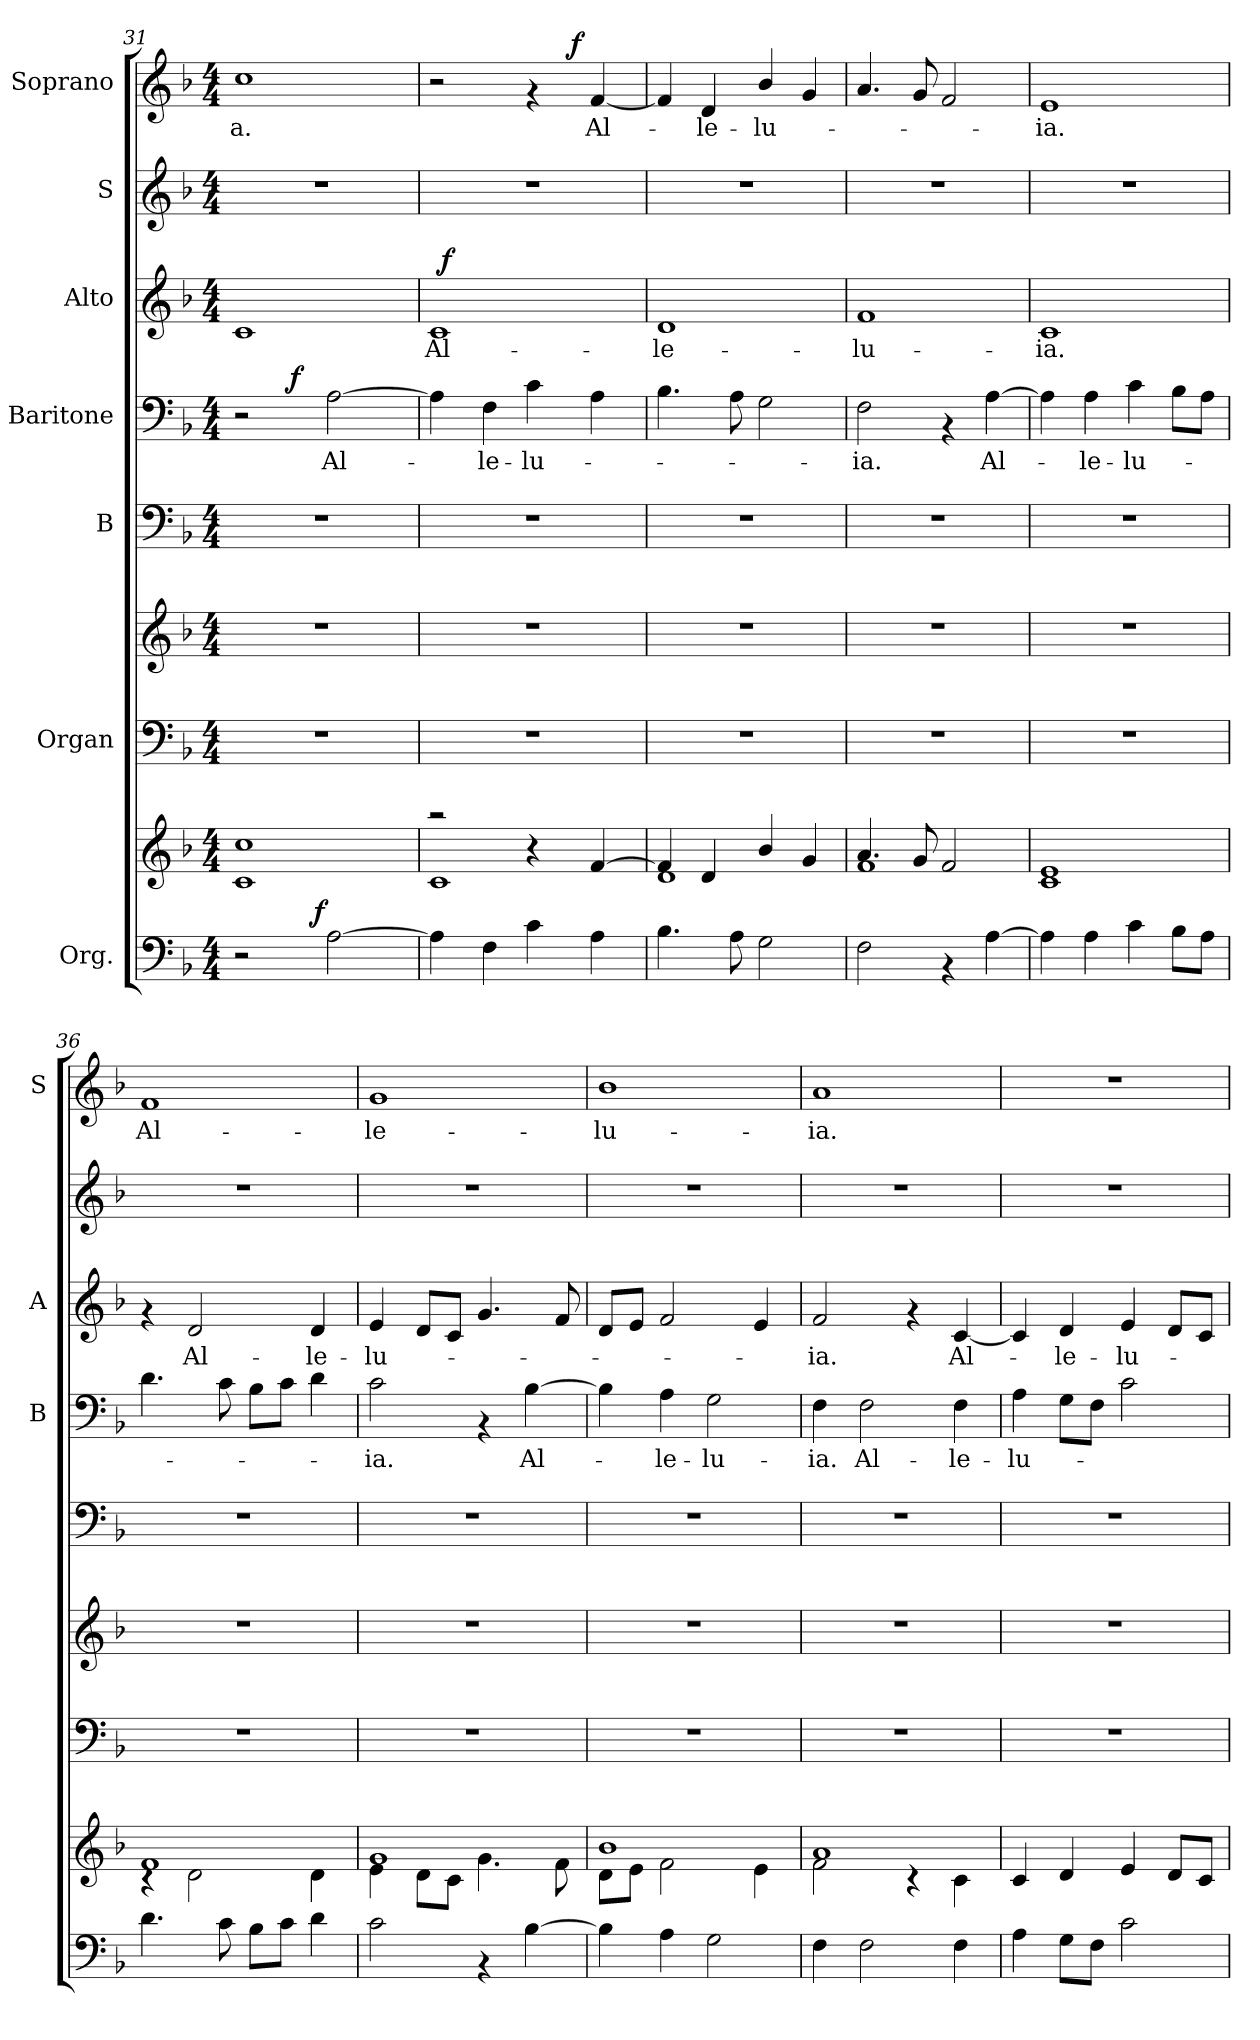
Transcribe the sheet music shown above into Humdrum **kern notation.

**kern	**kern	**dynam	**kern	**kern	**kern	**kern	**text	**dynam	**kern	**text	**dynam	**kern	**kern	**text	**dynam
*part7	*part7	*part7	*part6	*part6	*part5	*part4	*part4	*part4	*part3	*part3	*part3	*part2	*part1	*part1	*part1
*staff9	*staff8	*staff8/9	*staff7	*staff6	*staff5	*staff4	*staff4	*staff4	*staff3	*staff3	*staff3	*staff2	*staff1	*staff1	*staff1
*I"Org.	*	*	*I"Organ	*	*I"B	*I"Baritone	*	*	*I"Alto	*	*	*I"S	*I"Soprano	*	*
*	*	*	*	*	*	*I'B	*	*	*I'A	*	*	*	*I'S	*	*
*clefF4	*clefG2	*	*clefF4	*clefG2	*clefF4	*clefF4	*	*	*clefG2	*	*	*clefG2	*clefG2	*	*
*k[b-]	*k[b-]	*	*k[b-]	*k[b-]	*k[b-]	*k[b-]	*	*	*k[b-]	*	*	*k[b-]	*k[b-]	*	*
*F:	*F:	*	*F:	*F:	*F:	*F:	*	*	*F:	*	*	*F:	*F:	*	*
*M4/4	*M4/4	*	*M4/4	*M4/4	*M4/4	*M4/4	*	*	*M4/4	*	*	*M4/4	*M4/4	*	*
=31	=31	=31	=31	=31	=31	=31	=31	=31	=31	=31	=31	=31	=31	=31	=31
!	!	!	!	!	!	!	!	!	!	!	!	!	!	!LO:LY:b	!
*^	*	*	*	*	*	*^	*	*	*	*	*	*	*	*	*
2r	4...ryy	1c 1cc	.	1r	1r	1r	2r	4.ryy	.	.	1c	.	.	1r	1cc	-a.	.
!	!	!	!	!	!	!	!	!	!	!LO:DY:a	!	!	!	!	!	!	!
.	.	.	.	.	.	.	.	2ryy	.	f	.	.	.	.	.	.	.
!	!	!	!LO:DY:a=2	!	!	!	!	!	!	!	!	!	!	!	!	!	!
.	2ryy	.	f	.	.	.	.	.	.	.	.	.	.	.	.	.	.
!	!	!	!	!	!	!	!	!	!LO:LY:b	!	!	!	!	!	!	!	!
[>2A\	.	.	.	.	.	.	[>2A\	.	Al-	.	.	.	.	.	.	.	.
.	.	.	.	.	.	.	.	8ryy	.	.	.	.	.	.	.	.	.
.	32ryy	.	.	.	.	.	.	.	.	.	.	.	.	.	.	.	.
=32	=32	=32	=32	=32	=32	=32	=32	=32	=32	=32	=32	=32	=32	=32	=32	=32	=32
*	*	*^	*	*	*	*	*	*	*	*	*	*	*	*	*	*	*
!	!	!	!	!	!	!	!	!	!	!	!	!	!LO:LY:b	!	!	!	!	!
*v	*v	*	*	*	*	*	*	*v	*v	*	*	*^	*	*	*	*^	*	*
4A\]	2raa	1c	.	1r	1r	1r	4A\]	.	.	1c	32ryy	-Al-	.	1r	2r	2ryy	.	.
!	!	!	!	!	!	!	!	!	!	!	!	!	!LO:DY:a	!	!	!	!	!
.	.	.	.	.	.	.	.	.	.	.	2ryy	.	f	.	.	.	.	.
!	!	!	!	!	!	!	!	!LO:LY:b	!	!	!	!	!	!	!	!	!	!
4F\	.	.	.	.	.	.	4F\	-le-	.	.	.	.	.	.	.	.	.	.
!	!	!	!	!	!	!	!	!LO:LY:b	!	!	!	!	!	!	!	!	!	!
4c\	4ra	.	.	.	.	.	4c\	-lu-	.	.	.	.	.	.	4rf	8.ryy	.	.
.	.	.	.	.	.	.	.	.	.	.	4...ryy	.	.	.	.	.	.	.
!	!	!	!	!	!	!	!	!	!	!	!	!	!	!	!	!	!	!LO:DY:a
.	.	.	.	.	.	.	.	.	.	.	.	.	.	.	.	4ryy	.	f
!	!	!	!	!	!	!	!	!	!	!	!	!	!	!	!	!	!LO:LY:b	!
4A\	[>4f/	.	.	.	.	.	4A\	.	.	.	.	.	.	.	[<4f/	.	Al-	.
.	.	.	.	.	.	.	.	.	.	.	.	.	.	.	.	16ryy	.	.
=33	=33	=33	=33	=33	=33	=33	=33	=33	=33	=33	=33	=33	=33	=33	=33	=33	=33	=33
!	!	!	!	!	!	!	!	!	!	!	!	!LO:LY:b	!	!	!	!	!	!
*	*	*	*	*	*	*	*	*	*	*v	*v	*	*	*	*v	*v	*	*
4.B-\	4f/]	1d	.	1r	1r	1r	4.B-\	.	.	1d	-le-	.	1r	4f/]	.	.
!	!	!	!	!	!	!	!	!	!	!	!	!	!	!	!LO:LY:b	!
.	4d/	.	.	.	.	.	.	.	.	.	.	.	.	4d/	-le-	.
8A\	.	.	.	.	.	.	8A\	.	.	.	.	.	.	.	.	.
!	!	!	!	!	!	!	!	!	!	!	!	!	!	!	!LO:LY:b	!
2G\	4b-/	.	.	.	.	.	2G\	.	.	.	.	.	.	4b-/	-lu-	.
.	4g/	.	.	.	.	.	.	.	.	.	.	.	.	4g/	.	.
=34	=34	=34	=34	=34	=34	=34	=34	=34	=34	=34	=34	=34	=34	=34	=34	=34
!	!	!	!	!	!	!	!	!LO:LY:b	!	!	!LO:LY:b	!	!	!	!	!
2F\	4.a/	1f	.	1r	1r	1r	2F\	-ia.	.	1f	-lu-	.	1r	4.a/	.	.
.	8g/	.	.	.	.	.	.	.	.	.	.	.	.	8g/	.	.
4rAA	2f/	.	.	.	.	.	4rAA	.	.	.	.	.	.	2f/	.	.
!	!	!	!	!	!	!	!	!LO:LY:b	!	!	!	!	!	!	!	!
[>4A\	.	.	.	.	.	.	[>4A\	Al-	.	.	.	.	.	.	.	.
*	*v	*v	*	*	*	*	*	*	*	*	*	*	*	*	*	*
=35	=35	=35	=35	=35	=35	=35	=35	=35	=35	=35	=35	=35	=35	=35	=35
!	!	!	!	!	!	!	!	!	!	!LO:LY:b	!	!	!	!LO:LY:b	!
4A\]	1c 1e	.	1r	1r	1r	4A\]	.	.	1c	-ia.	.	1r	1e	-ia.	.
!	!	!	!	!	!	!	!LO:LY:b	!	!	!	!	!	!	!	!
4A\	.	.	.	.	.	4A\	-le-	.	.	.	.	.	.	.	.
!	!	!	!	!	!	!	!LO:LY:b	!	!	!	!	!	!	!	!
4c\	.	.	.	.	.	4c\	-lu-	.	.	.	.	.	.	.	.
8B-\L	.	.	.	.	.	8B-\L	.	.	.	.	.	.	.	.	.
8A\J	.	.	.	.	.	8A\J	.	.	.	.	.	.	.	.	.
!!LO:PB:g=z
=36	=36	=36	=36	=36	=36	=36	=36	=36	=36	=36	=36	=36	=36	=36	=36
*	*^	*	*	*	*	*	*	*	*	*	*	*	*	*	*
!	!	!	!	!	!	!	!	!	!	!	!	!	!	!	!LO:LY:b	!
4.d\	1f	4rc	.	1r	1r	1r	4.d\	.	.	4rf	.	.	1r	1f	Al-	.
!	!	!	!	!	!	!	!	!	!	!	!LO:LY:b	!	!	!	!	!
.	.	2d\	.	.	.	.	.	.	.	2d/	Al-	.	.	.	.	.
8c\	.	.	.	.	.	.	8c\	.	.	.	.	.	.	.	.	.
8B-\L	.	.	.	.	.	.	8B-\L	.	.	.	.	.	.	.	.	.
8c\J	.	.	.	.	.	.	8c\J	.	.	.	.	.	.	.	.	.
!	!	!	!	!	!	!	!	!	!	!	!LO:LY:b	!	!	!	!	!
4d\	.	4d\	.	.	.	.	4d\	.	.	4d/	-le-	.	.	.	.	.
=37	=37	=37	=37	=37	=37	=37	=37	=37	=37	=37	=37	=37	=37	=37	=37	=37
!	!	!	!	!	!	!	!	!LO:LY:b	!	!	!LO:LY:b	!	!	!	!LO:LY:b	!
2c\	1g	4e\	.	1r	1r	1r	2c\	-ia.	.	4e/	-lu-	.	1r	1g	-le-	.
.	.	8d\L	.	.	.	.	.	.	.	8d/L	.	.	.	.	.	.
.	.	8c\J	.	.	.	.	.	.	.	8c/J	.	.	.	.	.	.
4rAA	.	4.g\	.	.	.	.	4rAA	.	.	4.g/	.	.	.	.	.	.
!	!	!	!	!	!	!	!	!LO:LY:b	!	!	!	!	!	!	!	!
[>4B-\	.	.	.	.	.	.	[>4B-\	Al-	.	.	.	.	.	.	.	.
.	.	8f\	.	.	.	.	.	.	.	8f/	.	.	.	.	.	.
=38	=38	=38	=38	=38	=38	=38	=38	=38	=38	=38	=38	=38	=38	=38	=38	=38
!	!	!	!	!	!	!	!	!	!	!	!	!	!	!	!LO:LY:b	!
4B-\]	1b-	8d\L	.	1r	1r	1r	4B-\]	.	.	8d/L	.	.	1r	1b-	-lu-	.
.	.	8e\J	.	.	.	.	.	.	.	8e/J	.	.	.	.	.	.
!	!	!	!	!	!	!	!	!LO:LY:b	!	!	!	!	!	!	!	!
4A\	.	2f\	.	.	.	.	4A\	-le-	.	2f/	.	.	.	.	.	.
!	!	!	!	!	!	!	!	!LO:LY:b	!	!	!	!	!	!	!	!
2G\	.	.	.	.	.	.	2G\	-lu-	.	.	.	.	.	.	.	.
.	.	4e\	.	.	.	.	.	.	.	4e/	.	.	.	.	.	.
=39	=39	=39	=39	=39	=39	=39	=39	=39	=39	=39	=39	=39	=39	=39	=39	=39
!	!	!	!	!	!	!	!	!LO:LY:b	!	!	!LO:LY:b	!	!	!	!LO:LY:b	!
4F\	1a	2f\	.	1r	1r	1r	4F\	-ia.	.	2f/	-ia.	.	1r	1a	-ia.	.
!	!	!	!	!	!	!	!	!LO:LY:b	!	!	!	!	!	!	!	!
2F\	.	.	.	.	.	.	2F\	Al-	.	.	.	.	.	.	.	.
.	.	4rc	.	.	.	.	.	.	.	4rf	.	.	.	.	.	.
!	!	!	!	!	!	!	!	!LO:LY:b	!	!	!LO:LY:b	!	!	!	!	!
4F\	.	4c\	.	.	.	.	4F\	-le-	.	[<4c/	Al-	.	.	.	.	.
=40	=40	=40	=40	=40	=40	=40	=40	=40	=40	=40	=40	=40	=40	=40	=40	=40
!	!	!	!	!	!	!	!	!LO:LY:b	!	!	!	!	!	!	!	!
*	*v	*v	*	*	*	*	*	*	*	*	*	*	*	*	*	*
4A\	4c/	.	1r	1r	1r	4A\	-lu-	.	4c/]	.	.	1r	1r	.	.
!	!	!	!	!	!	!	!	!	!	!LO:LY:b	!	!	!	!	!
8G\L	4d/	.	.	.	.	8G\L	.	.	4d/	-le-	.	.	.	.	.
8F\J	.	.	.	.	.	8F\J	.	.	.	.	.	.	.	.	.
!	!	!	!	!	!	!	!	!	!	!LO:LY:b	!	!	!	!	!
2c\	4e/	.	.	.	.	2c\	.	.	4e/	-lu-	.	.	.	.	.
.	8d/L	.	.	.	.	.	.	.	8d/L	.	.	.	.	.	.
.	8c/J	.	.	.	.	.	.	.	8c/J	.	.	.	.	.	.
=	=	=	=	=	=	=	=	=	=	=	=	=	=	=	=
*-	*-	*-	*-	*-	*-	*-	*-	*-	*-	*-	*-	*-	*-	*-	*-
